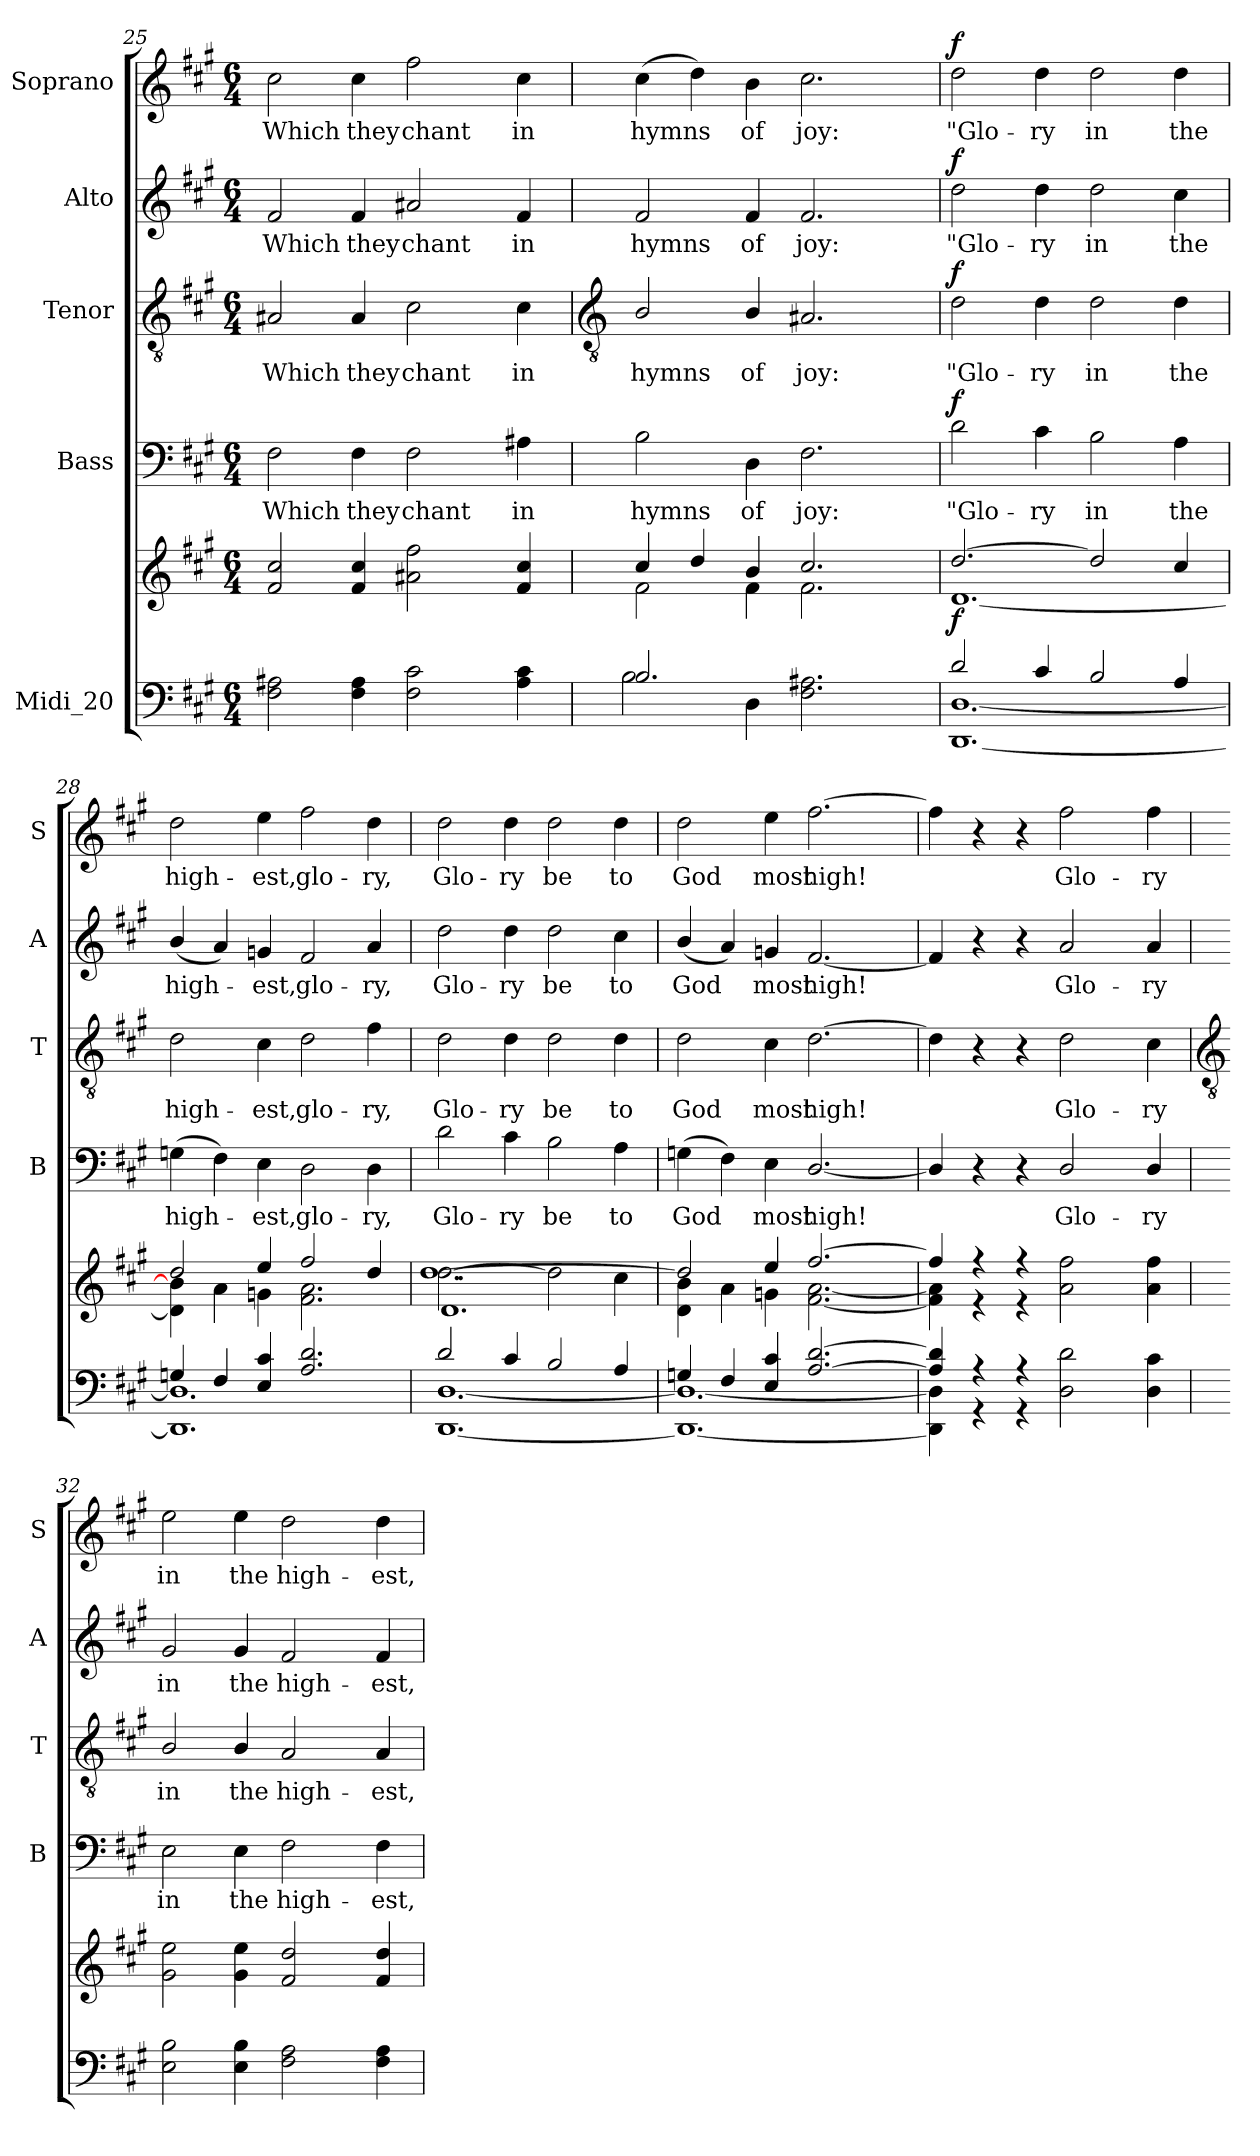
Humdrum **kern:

**kern	**kern	**dynam	**kern	**text	**dynam	**kern	**text	**dynam	**kern	**text	**dynam	**kern	**text	**dynam
*part5	*part5	*part5	*part4	*part4	*part4	*part3	*part3	*part3	*part2	*part2	*part2	*part1	*part1	*part1
*staff6	*staff5	*staff5/6	*staff4	*staff4	*staff4	*staff3	*staff3	*staff3	*staff2	*staff2	*staff2	*staff1	*staff1	*staff1
*I"Midi_20	*	*	*I"Bass	*	*	*I"Tenor	*	*	*I"Alto	*	*	*I"Soprano	*	*
*	*	*	*I'B	*	*	*I'T	*	*	*I'A	*	*	*I'S	*	*
*clefF4	*clefG2	*	*clefF4	*	*	*clefGv2	*	*	*clefG2	*	*	*clefG2	*	*
*k[f#c#g#]	*k[f#c#g#]	*	*k[f#c#g#]	*	*	*k[f#c#g#]	*	*	*k[f#c#g#]	*	*	*k[f#c#g#]	*	*
*A:	*A:	*	*A:	*	*	*A:	*	*	*A:	*	*	*A:	*	*
*M6/4	*M6/4	*	*M6/4	*	*	*M6/4	*	*	*M6/4	*	*	*M6/4	*	*
=25	=25	=25	=25	=25	=25	=25	=25	=25	=25	=25	=25	=25	=25	=25
*^	*^	*	*	*	*	*	*	*	*	*	*	*	*	*
!	!	!	!	!	!	!LO:LY:b	!	!	!LO:LY:b	!	!	!LO:LY:b	!	!	!LO:LY:b	!
2F#\ 2A#X\	2ryy	2f#/ 2cc#/	2ryy	.	2F#	Which	.	2A#X	Which	.	2f#	Which	.	2cc#\	Which	.
!	!	!	!	!	!	!LO:LY:b	!	!	!LO:LY:b	!	!	!LO:LY:b	!	!	!LO:LY:b	!
4F#\ 4A#\	2ryy	4f#/ 4cc#/	2ryy	.	4F#	they	.	4A#	they	.	4f#	they	.	4cc#\	they	.
!	!	!	!	!	!	!LO:LY:b	!	!	!LO:LY:b	!	!	!LO:LY:b	!	!	!LO:LY:b	!
2F#\ 2c#\	.	2a#X\ 2ff#\	.	.	2F#	chant	.	2c#	chant	.	2a#X	chant	.	2ff#\	chant	.
.	2ryy	.	2ryy	.	.	.	.	.	.	.	.	.	.	.	.	.
!	!	!	!	!	!	!LO:LY:b	!	!	!LO:LY:b	!	!	!LO:LY:b	!	!	!LO:LY:b	!
4A#\ 4c#\	.	4f#/ 4cc#/	.	.	4A#X	in	.	4c#	in	.	4f#	in	.	4cc#\	in	.
*	*	*v	*v	*	*	*	*	*	*	*	*	*	*	*	*	*
!!LO:LB:g=z
=26	=26	=26	=26	=26	=26	=26	=26	=26	=26	=26	=26	=26	=26	=26	=26
*	*	*	*	*	*	*	*clefGv2	*	*	*	*	*	*	*	*
*	*	*^	*	*	*	*	*	*	*	*	*	*	*	*	*
*	*	*	*^	*	*	*	*	*	*	*	*	*	*	*	*	*
!	!	!	!	!LO:N:vis=1	!	!	!LO:LY:b	!	!	!LO:LY:b	!	!	!LO:LY:b	!	!	!LO:LY:b	!
2.B/	2B\	4cc#/	2f#\	1.ryy	.	2B	hymns	.	2B/	hymns	.	2f#	hymns	.	(>4cc#\	hymns	.
.	.	4dd/	.	.	.	.	.	.	.	.	.	.	.	.	4dd\)	.	.
!	!	!	!	!	!	!	!LO:LY:b	!	!	!LO:LY:b	!	!	!LO:LY:b	!	!	!LO:LY:b	!
.	4D\	4b/	4f#\	.	.	4D	of	.	4B/	of	.	4f#	of	.	4b\	of	.
!	!	!	!	!	!	!	!LO:LY:b	!	!	!LO:LY:b	!	!	!LO:LY:b	!	!	!LO:LY:b	!
2.F#\ 2.A#X\	4ryy	2.cc#/	2.f#\	.	.	2.F#	joy:	.	2.A#X	joy:	.	2.f#	joy:	.	2.cc#\	joy:	.
.	2ryy	.	.	.	.	.	.	.	.	.	.	.	.	.	.	.	.
=27	=27	=27	=27	=27	=27	=27	=27	=27	=27	=27	=27	=27	=27	=27	=27	=27	=27
!	!	!	!	!LO:N:vis=1	!LO:DY:b	!	!LO:LY:b	!LO:DY:b	!	!LO:LY:b	!LO:DY:b	!	!LO:LY:b	!LO:DY:b	!	!LO:LY:b	!LO:DY:b
2d/	[1.DD\ [1.D\	[2.dd/	[1.d\	1.ryy	f	2d	"Glo-	f	2d	"Glo-	f	2dd	"Glo-	f	2dd	"Glo-	f
!	!	!	!	!	!	!	!LO:LY:b	!	!	!LO:LY:b	!	!	!LO:LY:b	!	!	!LO:LY:b	!
4c#/	.	.	.	.	.	4c#	-ry	.	4d	-ry	.	4dd	-ry	.	4dd	-ry	.
!	!	!	!	!	!	!	!LO:LY:b	!	!	!LO:LY:b	!	!	!LO:LY:b	!	!	!LO:LY:b	!
2B/	.	2dd/]	.	.	.	2B	in	.	2d	in	.	2dd	in	.	2dd	in	.
!	!	!	!	!	!	!	!LO:LY:b	!	!	!LO:LY:b	!	!	!LO:LY:b	!	!	!LO:LY:b	!
4A/	.	4cc#/	.	.	.	4A	the	.	4d	the	.	4cc#	the	.	4dd	the	.
=28	=28	=28	=28	=28	=28	=28	=28	=28	=28	=28	=28	=28	=28	=28	=28	=28	=28
!	!	!	!	!LO:N:vis=1	!	!	!LO:LY:b	!	!	!LO:LY:b	!	!	!LO:LY:b	!	!	!LO:LY:b	!
4Gn/	1.DD\] 1.D\]	2dd/	4d\] 4b\]	1.ryy	.	(>4Gn	high-	.	2d	high-	.	(<4b/	high-	.	2dd	high-	.
4F#/	.	.	4a\	.	.	4F#)	.	.	.	.	.	4a)	.	.	.	.	.
!	!	!	!	!	!	!	!LO:LY:b	!	!	!LO:LY:b	!	!	!LO:LY:b	!	!	!LO:LY:b	!
4E/ 4c#/	.	4ee/	4gn\	.	.	4E	est,	.	4c#	-est,	.	4gn	est,	.	4ee	-est,	.
!	!	!	!	!	!	!	!LO:LY:b	!	!	!LO:LY:b	!	!	!LO:LY:b	!	!	!LO:LY:b	!
2.A/ 2.d/	.	2ff#/	2.f#\ 2.a\	.	.	2D	glo-	.	2d	glo-	.	2f#	glo-	.	2ff#	glo-	.
!	!	!	!	!	!	!	!LO:LY:b	!	!	!LO:LY:b	!	!	!LO:LY:b	!	!	!LO:LY:b	!
.	.	4dd/	.	.	.	4D	-ry,	.	4f#	-ry,	.	4a	-ry,	.	4dd	-ry,	.
=29	=29	=29	=29	=29	=29	=29	=29	=29	=29	=29	=29	=29	=29	=29	=29	=29	=29
!	!	!	!	!	!	!	!LO:LY:b	!	!	!LO:LY:b	!	!	!LO:LY:b	!	!	!LO:LY:b	!
2d/	[1.DD\ [1.D\	[2.dd\	1.d\	[1.dd\	.	2d	Glo-	.	2d	Glo-	.	2dd	Glo-	.	2dd	Glo-	.
!	!	!	!	!	!	!	!LO:LY:b	!	!	!LO:LY:b	!	!	!LO:LY:b	!	!	!LO:LY:b	!
4c#/	.	.	.	.	.	4c#	-ry	.	4d	-ry	.	4dd	-ry	.	4dd	-ry	.
!	!	!	!	!	!	!	!LO:LY:b	!	!	!LO:LY:b	!	!	!LO:LY:b	!	!	!LO:LY:b	!
2B/	.	2dd\]	.	.	.	2B	be	.	2d	be	.	2dd	be	.	2dd	be	.
!	!	!	!	!	!	!	!LO:LY:b	!	!	!LO:LY:b	!	!	!LO:LY:b	!	!	!LO:LY:b	!
4A/	.	4cc#\	.	.	.	4A	to	.	4d	to	.	4cc#	to	.	4dd	to	.
=30	=30	=30	=30	=30	=30	=30	=30	=30	=30	=30	=30	=30	=30	=30	=30	=30	=30
!	!	!	!	!	!	!	!LO:LY:b	!	!	!LO:LY:b	!	!	!LO:LY:b	!	!	!LO:LY:b	!
4Gn/	1.DD\_ 1.D\_	4d\ 4b\	2ryy	2dd/]	.	(>4Gn	God	.	2d	God	.	(<4b/	God	.	2dd	God	.
4F#/	.	4a\	.	.	.	4F#)	.	.	.	.	.	4a)	.	.	.	.	.
!	!	!	!	!	!	!	!LO:LY:b	!	!	!LO:LY:b	!	!	!LO:LY:b	!	!	!LO:LY:b	!
4E/ 4c#/	.	4ee/	4gn\	2ryy	.	4E	most	.	4c#	most	.	4gn	most	.	4ee	most	.
!	!	!	!	!	!	!	!LO:LY:b	!	!	!LO:LY:b	!	!	!LO:LY:b	!	!	!LO:LY:b	!
[2.A/ [2.d/	.	[2.ff#/	[2.f#\ [2.a\	.	.	[2.D/	high!	.	[2.d	high!	.	[2.f#	high!	.	[2.ff#	high!	.
.	.	.	.	2ryy	.	.	.	.	.	.	.	.	.	.	.	.	.
=31	=31	=31	=31	=31	=31	=31	=31	=31	=31	=31	=31	=31	=31	=31	=31	=31	=31
4A/] 4d/]	4DD\] 4D\]	4ff#/]	4f#\] 4a\]	2ryy	.	4D/]	.	.	4d]	.	.	4f#]	.	.	4ff#]	.	.
4r	4r	4r	4r	.	.	4r	.	.	4r	.	.	4r	.	.	4r	.	.
4r	4r	4r	4r	2ryy	.	4r	.	.	4r	.	.	4r	.	.	4r	.	.
!	!	!	!	!	!	!	!LO:LY:b	!	!	!LO:LY:b	!	!	!LO:LY:b	!	!	!LO:LY:b	!
2D\ 2d\	4ryy	2a\ 2ff#\	4ryy	.	.	2D/	Glo-	.	2d	Glo-	.	2a	Glo-	.	2ff#	Glo-	.
.	2ryy	.	2ryy	2ryy	.	.	.	.	.	.	.	.	.	.	.	.	.
!	!	!	!	!	!	!	!LO:LY:b	!	!	!LO:LY:b	!	!	!LO:LY:b	!	!	!LO:LY:b	!
4D\ 4c#\	.	4a\ 4ff#\	.	.	.	4D/	-ry	.	4c#	-ry	.	4a	-ry	.	4ff#	-ry	.
*	*	*v	*v	*v	*	*	*	*	*	*	*	*	*	*	*	*	*
!!LO:LB:g=z
=32	=32	=32	=32	=32	=32	=32	=32	=32	=32	=32	=32	=32	=32	=32	=32
*	*	*	*	*	*	*	*clefGv2	*	*	*	*	*	*	*	*
*	*	*^	*	*	*	*	*	*	*	*	*	*	*	*	*
!	!	!	!	!	!	!LO:LY:b	!	!	!LO:LY:b	!	!	!LO:LY:b	!	!	!LO:LY:b	!
2E\ 2B\	2ryy	2g#\ 2ee\	2ryy	.	2E	in	.	2B/	in	.	2g#	in	.	2ee	in	.
!	!	!	!	!	!	!LO:LY:b	!	!	!LO:LY:b	!	!	!LO:LY:b	!	!	!LO:LY:b	!
4E\ 4B\	2ryy	4g#\ 4ee\	2ryy	.	4E	the	.	4B/	the	.	4g#	the	.	4ee	the	.
!	!	!	!	!	!	!LO:LY:b	!	!	!LO:LY:b	!	!	!LO:LY:b	!	!	!LO:LY:b	!
2F#\ 2A\	.	2f#/ 2dd/	.	.	2F#	high-	.	2A	high-	.	2f#	high-	.	2dd	high-	.
.	2ryy	.	2ryy	.	.	.	.	.	.	.	.	.	.	.	.	.
!	!	!	!	!	!	!LO:LY:b	!	!	!LO:LY:b	!	!	!LO:LY:b	!	!	!LO:LY:b	!
4F#\ 4A\	.	4f#/ 4dd/	.	.	4F#	-est,	.	4A	-est,	.	4f#	-est,	.	4dd	-est,	.
*v	*v	*	*	*	*	*	*	*	*	*	*	*	*	*	*	*
*	*v	*v	*	*	*	*	*	*	*	*	*	*	*	*	*
=	=	=	=	=	=	=	=	=	=	=	=	=	=	=
*-	*-	*-	*-	*-	*-	*-	*-	*-	*-	*-	*-	*-	*-	*-
